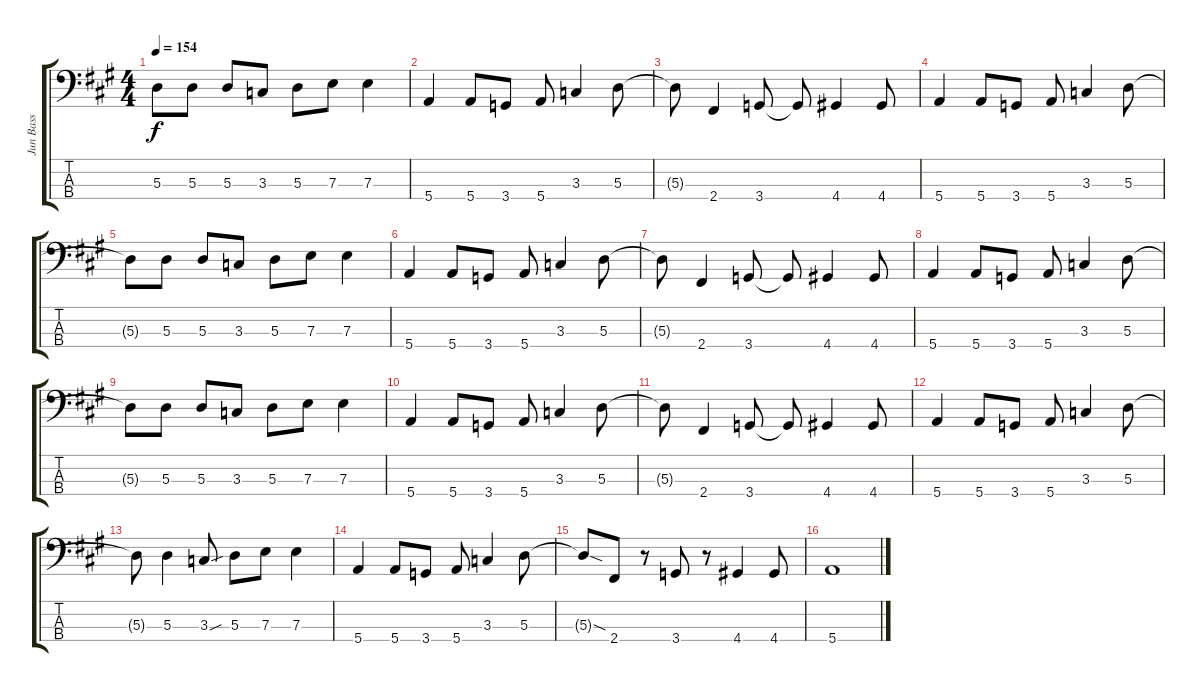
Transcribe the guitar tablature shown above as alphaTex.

\track ("Jun Bass" "Jun Bass") {instrument electricbasspick}
\staff {score tabs}
\tuning (G2 D2 A1 E1) {hide}
\ts (4 4)
\tempo 154
\clef f4
\ks a
5.3{t}.8{dy f} 5.3.8 5.3.8 3.3.8 5.3.8 7.3.8 7.3.4 |
5.4.4 5.4.8 3.4.8 5.4.8 3.3.4 5.3.8 |
5.3{t}.8 2.4.4 3.4.8 3.4{t}.8 4.4.4 4.4.8 |
5.4.4 5.4.8 3.4.8 5.4.8 3.3.4 5.3.8 |
5.3{t}.8 5.3.8 5.3.8 3.3.8 5.3.8 7.3.8 7.3.4 |
5.4.4 5.4.8 3.4.8 5.4.8 3.3.4 5.3.8 |
5.3{t}.8 2.4.4 3.4.8 3.4{t}.8 4.4.4 4.4.8 |
5.4.4 5.4.8 3.4.8 5.4.8 3.3.4 5.3.8 |
5.3{t}.8 5.3.8 5.3.8 3.3.8 5.3.8 7.3.8 7.3.4 |
5.4.4 5.4.8 3.4.8 5.4.8 3.3.4 5.3.8 |
5.3{t}.8 2.4.4 3.4.8 3.4{t}.8 4.4.4 4.4.8 |
5.4.4 5.4.8 3.4.8 5.4.8 3.3.4 5.3.8 |
5.3{t}.8 5.3.4 3.3{sou}.8 5.3.8 7.3.8 7.3.4 |
5.4.4 5.4.8 3.4.8 5.4.8 3.3.4 5.3.8 |
5.3{sod t}.8 2.4.8 r.8 3.4.8 r.8 4.4.4 4.4.8 |
5.4.1
